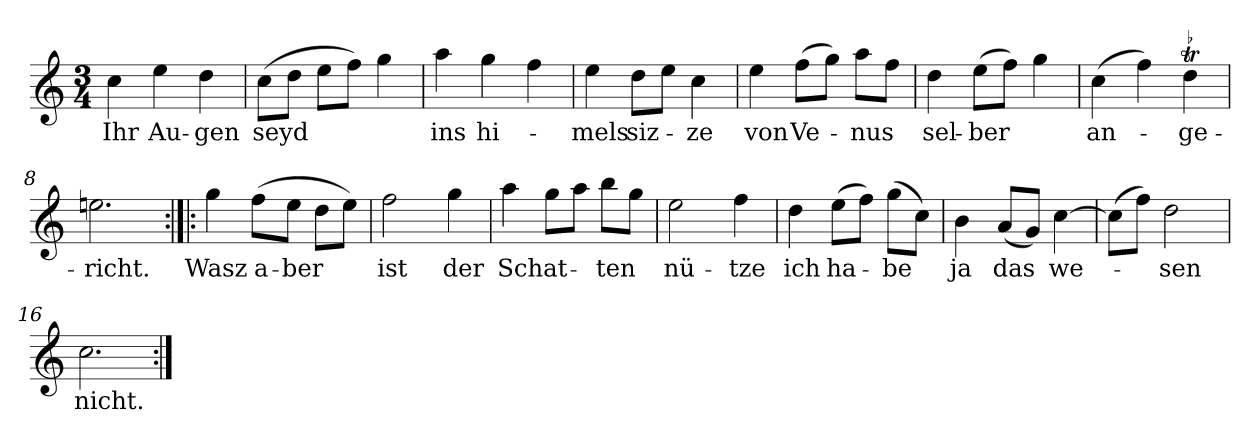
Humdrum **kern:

**kern	**text
*part1	*part1
*staff1	*staff1
*clefG2	*
*k[]	*
*C:	*
*M3/4	*
*MM120	*
=1	=1
4cc	Ihr
4ee	Au-
4dd	-gen
=2	=2
(8cc\L	seyd
8dd\J	.
8ee\L	.
8ff\J)	.
4gg	.
=3	=3
4aa	ins
4gg	hi-
4ff	.
=4	=4
4ee	-mels
8dd\L	siz-
8ee\J	.
4cc	-ze
=5	=5
4ee	von
(8ff\L	Ve-
8gg\J)	.
8aa\L	-nus
8ff\J	.
=6	=6
4dd	sel-
(8ee\L	-ber
8ff\J)	.
4gg	.
=7	=7
(4cc	an-
4ff)	.
!LO:TR:acc=-	!
4ddt	-ge-
=8	=8
2.een	-richt.
=9:|!|:	=9:|!|:
4gg	Wasz
(8ff\L	a-
8ee\J	-ber
8dd\L	.
8ee\J)	.
=10	=10
2ff	ist
4gg	der
=11	=11
4aa	Schat-
8gg\L	.
8aa\J	.
8bb\L	-ten
8gg\J	.
=12	=12
2ee	nü-
4ff	-tze
=13	=13
4dd	ich
(8ee\L	ha-
8ff\J)	.
(8gg\L	-be
8cc\J)	.
=14	=14
4b	ja
(8a/L	das
8g/J)	.
[4cc	we-
=15	=15
(8cc\L]	.
8ff\J)	.
2dd	-sen
=16	=16
2.cc	nicht.
=:|!	=:|!
*-	*-
